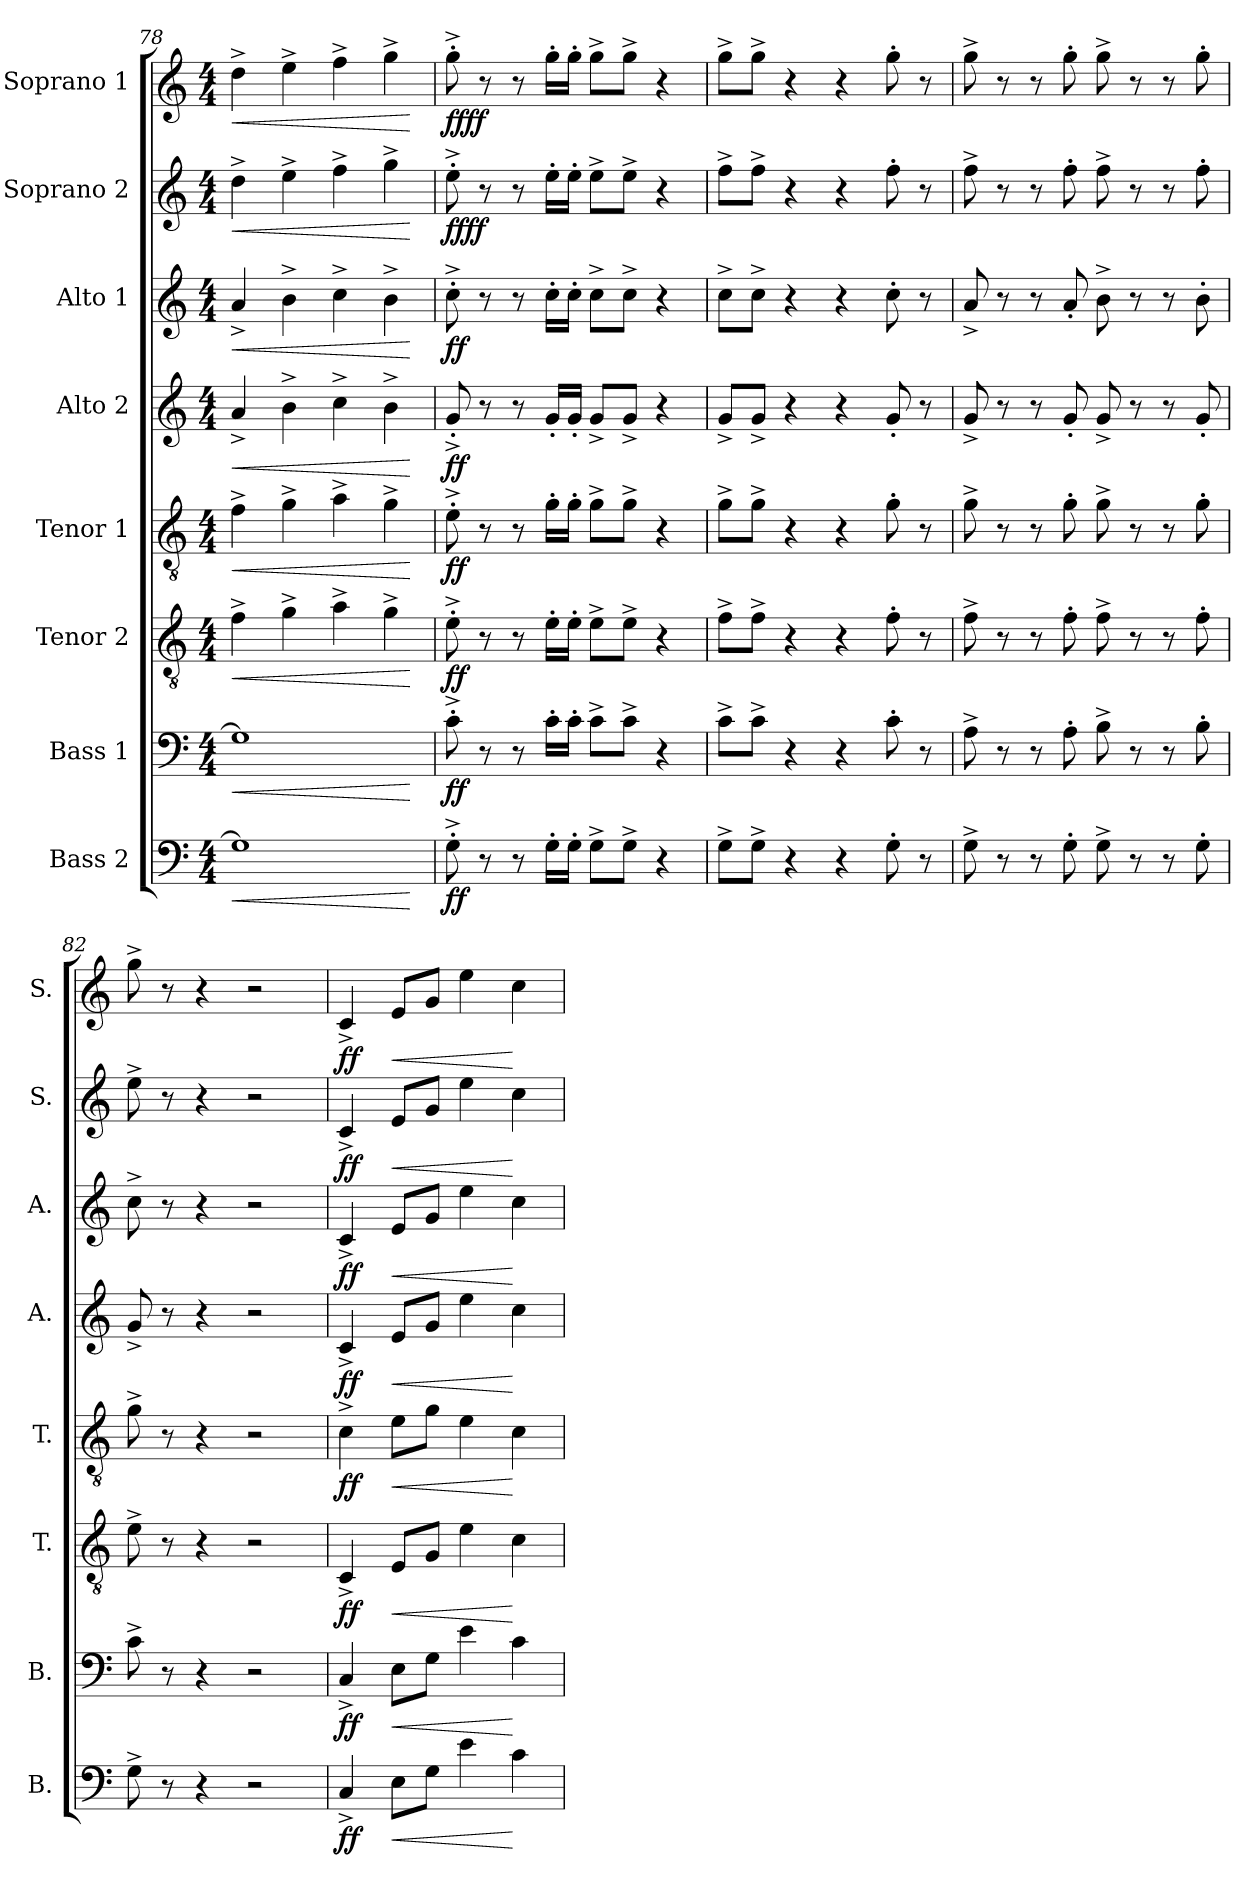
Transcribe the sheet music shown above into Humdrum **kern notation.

**kern	**dynam	**kern	**dynam	**kern	**dynam	**kern	**dynam	**kern	**dynam	**kern	**dynam	**kern	**dynam	**kern	**dynam
*part8	*part8	*part7	*part7	*part6	*part6	*part5	*part5	*part4	*part4	*part3	*part3	*part2	*part2	*part1	*part1
*staff8	*staff8	*staff7	*staff7	*staff6	*staff6	*staff5	*staff5	*staff4	*staff4	*staff3	*staff3	*staff2	*staff2	*staff1	*staff1
*I"Bass 2	*	*I"Bass 1	*	*I"Tenor 2	*	*I"Tenor 1	*	*I"Alto 2	*	*I"Alto 1	*	*I"Soprano 2	*	*I"Soprano 1	*
*I'B.	*	*I'B.	*	*I'T.	*	*I'T.	*	*I'A.	*	*I'A.	*	*I'S.	*	*I'S.	*
*clefF4	*	*clefF4	*	*clefGv2	*	*clefGv2	*	*clefG2	*	*clefG2	*	*clefG2	*	*clefG2	*
*k[]	*	*k[]	*	*k[]	*	*k[]	*	*k[]	*	*k[]	*	*k[]	*	*k[]	*
*M4/4	*	*M4/4	*	*M4/4	*	*M4/4	*	*M4/4	*	*M4/4	*	*M4/4	*	*M4/4	*
=78	=78	=78	=78	=78	=78	=78	=78	=78	=78	=78	=78	=78	=78	=78	=78
!	!LO:HP:b	!	!LO:HP:b	!	!LO:HP:b	!	!LO:HP:b	!	!LO:HP:b	!	!LO:HP:b	!	!LO:HP:b	!	!LO:HP:b
1G]	<	1G]	<	4f^\	<	4f^\	<	4a^/	<	4a^/	<	4dd^\	<	4dd^\	<
.	.	.	.	4g^\	.	4g^\	.	4b^\	.	4b^\	.	4ee^\	.	4ee^\	.
.	.	.	.	4a^\	.	4a^\	.	4cc^\	.	4cc^\	.	4ff^\	.	4ff^\	.
.	.	.	.	4g^\	.	4g^\	.	4b^\	.	4b^\	.	4gg^\	.	4gg^\	.
.	[	.	[	.	[	.	[	.	[	.	[	.	[	.	[
=79	=79	=79	=79	=79	=79	=79	=79	=79	=79	=79	=79	=79	=79	=79	=79
!	!LO:DY:b	!	!LO:DY:b	!	!LO:DY:b	!	!LO:DY:b	!	!LO:DY:b	!	!LO:DY:b	!	!LO:DY:b	!	!
!	!	!	!	!	!	!	!	!	!	!	!	!	!LO:DY:n=1:b	!	!LO:DY:b
!	!	!	!	!	!	!	!	!	!	!	!	!	!	!	!LO:DY:n=1:b
8G^'\	ff	8c^'\	ff	8e^'\	ff	8e^'\	ff	8g^'/	ff	8cc^'\	ff	8ee^'\	ff ff	8gg^'\	ff ff
8r	.	8r	.	8r	.	8r	.	8r	.	8r	.	8r	.	8r	.
8r	.	8r	.	8r	.	8r	.	8r	.	8r	.	8r	.	8r	.
16G'\LL	.	16c'\LL	.	16e'\LL	.	16g'\LL	.	16g'/LL	.	16cc'\LL	.	16ee'\LL	.	16gg'\LL	.
16G'\JJ	.	16c'\JJ	.	16e'\JJ	.	16g'\JJ	.	16g'/JJ	.	16cc'\JJ	.	16ee'\JJ	.	16gg'\JJ	.
8G^\L	.	8c^\L	.	8e^\L	.	8g^\L	.	8g^/L	.	8cc^\L	.	8ee^\L	.	8gg^\L	.
8G^\J	.	8c^\J	.	8e^\J	.	8g^\J	.	8g^/J	.	8cc^\J	.	8ee^\J	.	8gg^\J	.
4r	.	4r	.	4r	.	4r	.	4r	.	4r	.	4r	.	4r	.
=80	=80	=80	=80	=80	=80	=80	=80	=80	=80	=80	=80	=80	=80	=80	=80
8G^\L	.	8c^\L	.	8f^\L	.	8g^\L	.	8g^/L	.	8cc^\L	.	8ff^\L	.	8gg^\L	.
8G^\J	.	8c^\J	.	8f^\J	.	8g^\J	.	8g^/J	.	8cc^\J	.	8ff^\J	.	8gg^\J	.
4r	.	4r	.	4r	.	4r	.	4r	.	4r	.	4r	.	4r	.
4r	.	4r	.	4r	.	4r	.	4r	.	4r	.	4r	.	4r	.
8G'\	.	8c'\	.	8f'\	.	8g'\	.	8g'/	.	8cc'\	.	8ff'\	.	8gg'\	.
8r	.	8r	.	8r	.	8r	.	8r	.	8r	.	8r	.	8r	.
=81	=81	=81	=81	=81	=81	=81	=81	=81	=81	=81	=81	=81	=81	=81	=81
8G^\	.	8A^\	.	8f^\	.	8g^\	.	8g^/	.	8a^/	.	8ff^\	.	8gg^\	.
8r	.	8r	.	8r	.	8r	.	8r	.	8r	.	8r	.	8r	.
8r	.	8r	.	8r	.	8r	.	8r	.	8r	.	8r	.	8r	.
8G'\	.	8A'\	.	8f'\	.	8g'\	.	8g'/	.	8a'/	.	8ff'\	.	8gg'\	.
8G^\	.	8B^\	.	8f^\	.	8g^\	.	8g^/	.	8b^\	.	8ff^\	.	8gg^\	.
8r	.	8r	.	8r	.	8r	.	8r	.	8r	.	8r	.	8r	.
8r	.	8r	.	8r	.	8r	.	8r	.	8r	.	8r	.	8r	.
8G'\	.	8B'\	.	8f'\	.	8g'\	.	8g'/	.	8b'\	.	8ff'\	.	8gg'\	.
!!LO:PB:g=z
=82	=82	=82	=82	=82	=82	=82	=82	=82	=82	=82	=82	=82	=82	=82	=82
8G^\	.	8c^\	.	8e^\	.	8g^\	.	8g^/	.	8cc^\	.	8ee^\	.	8gg^\	.
8r	.	8r	.	8r	.	8r	.	8r	.	8r	.	8r	.	8r	.
4r	.	4r	.	4r	.	4r	.	4r	.	4r	.	4r	.	4r	.
2r	.	2r	.	2r	.	2r	.	2r	.	2r	.	2r	.	2r	.
=83	=83	=83	=83	=83	=83	=83	=83	=83	=83	=83	=83	=83	=83	=83	=83
!	!LO:DY:b	!	!LO:DY:b	!	!LO:DY:b	!	!LO:DY:b	!	!LO:DY:b	!	!LO:DY:b	!	!LO:DY:b	!	!LO:DY:b
4C^/	ff	4C^/	ff	4C^/	ff	4c^\	ff	4c^/	ff	4c^/	ff	4c^/	ff	4c^/	ff
!	!LO:HP:b	!	!LO:HP:b	!	!LO:HP:b	!	!LO:HP:b	!	!LO:HP:b	!	!LO:HP:b	!	!LO:HP:b	!	!LO:HP:b
8E\L	<	8E\L	<	8E/L	<	8e\L	<	8e/L	<	8e/L	<	8e/L	<	8e/L	<
8G\J	.	8G\J	.	8G/J	.	8g\J	.	8g/J	.	8g/J	.	8g/J	.	8g/J	.
4e\	.	4e\	.	4e\	.	4e\	.	4ee\	.	4ee\	.	4ee\	.	4ee\	.
4c\	[	4c\	[	4c\	[	4c\	[	4cc\	[	4cc\	[	4cc\	[	4cc\	[
=	=	=	=	=	=	=	=	=	=	=	=	=	=	=	=
*-	*-	*-	*-	*-	*-	*-	*-	*-	*-	*-	*-	*-	*-	*-	*-
